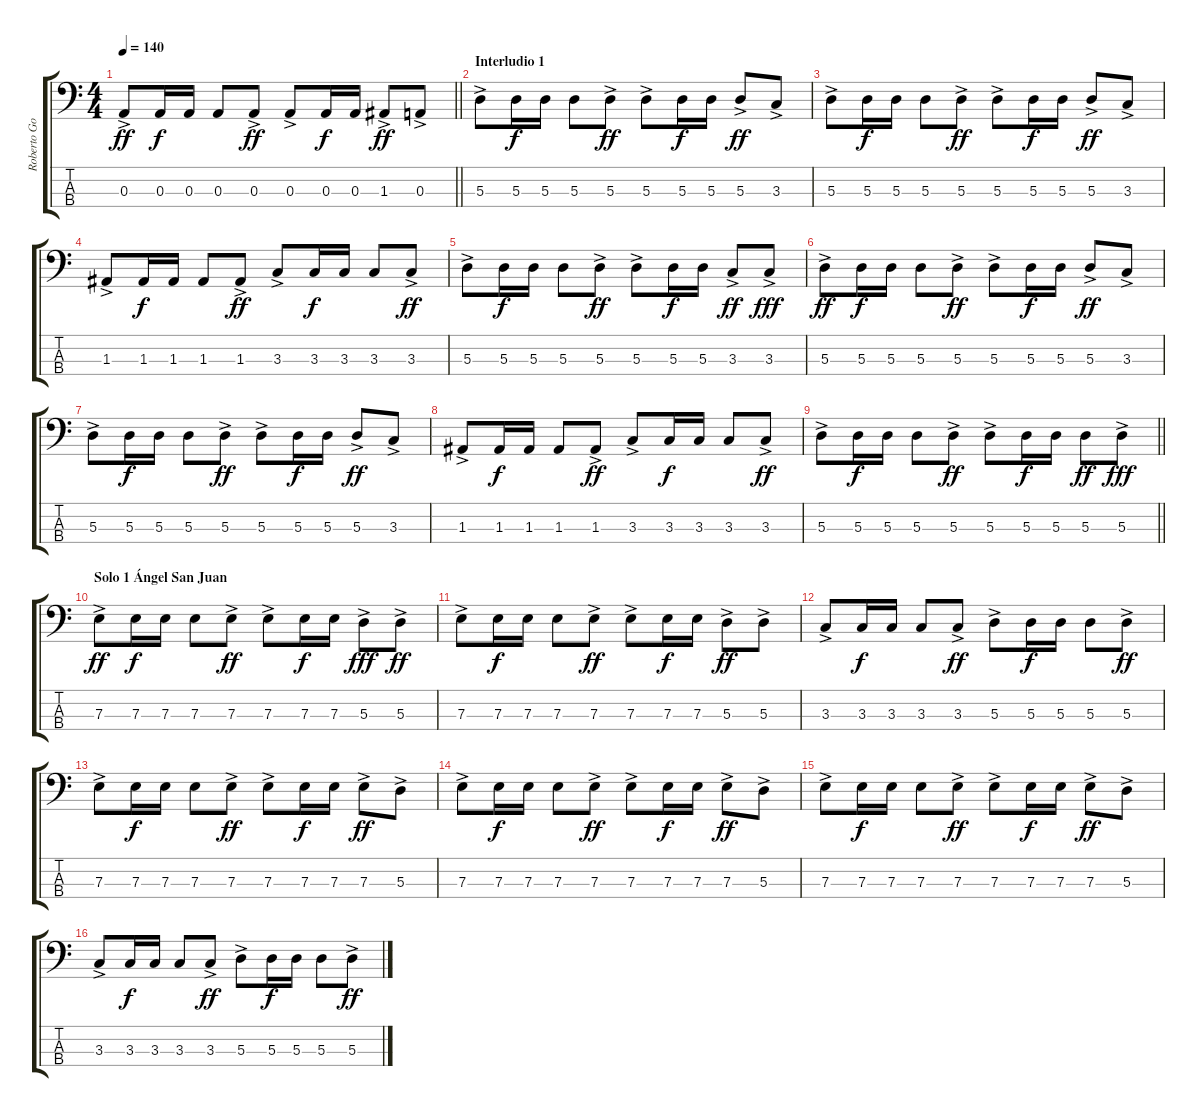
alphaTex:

\track ("Roberto Gonzalo" "Roberto Go") {instrument electricbassfinger}
\staff {score tabs}
\tuning (G2 D2 A1 E1) {hide}
\ts (4 4)
\tempo 140
\clef f4
\barLineRight lightlight
\ks c
0.3{ac}.8{dy ff} 0.3.16{dy f} 0.3.16 0.3.8 0.3{ac}.8{dy ff} 0.3{ac}.8 0.3.16{dy f} 0.3.16 1.3{ac}.8{dy ff} 0.3{ac}.8 |
\section ("" "Interludio 1")
5.3{ac}.8 5.3.16{dy f} 5.3.16 5.3.8 5.3{ac}.8{dy ff} 5.3{ac}.8 5.3.16{dy f} 5.3.16 5.3{ac}.8{dy ff} 3.3{ac}.8 |
5.3{ac}.8 5.3.16{dy f} 5.3.16 5.3.8 5.3{ac}.8{dy ff} 5.3{ac}.8 5.3.16{dy f} 5.3.16 5.3{ac}.8{dy ff} 3.3{ac}.8 |
1.3{ac}.8 1.3.16{dy f} 1.3.16 1.3.8 1.3{ac}.8{dy ff} 3.3{ac}.8 3.3.16{dy f} 3.3.16 3.3.8 3.3{ac}.8{dy ff} |
5.3{ac}.8 5.3.16{dy f} 5.3.16 5.3.8 5.3{ac}.8{dy ff} 5.3{ac}.8 5.3.16{dy f} 5.3.16 3.3{ac}.8{dy ff} 3.3{ac}.8{dy fff} |
5.3{ac}.8{dy ff} 5.3.16{dy f} 5.3.16 5.3.8 5.3{ac}.8{dy ff} 5.3{ac}.8 5.3.16{dy f} 5.3.16 5.3{ac}.8{dy ff} 3.3{ac}.8 |
5.3{ac}.8 5.3.16{dy f} 5.3.16 5.3.8 5.3{ac}.8{dy ff} 5.3{ac}.8 5.3.16{dy f} 5.3.16 5.3{ac}.8{dy ff} 3.3{ac}.8 |
1.3{ac}.8 1.3.16{dy f} 1.3.16 1.3.8 1.3{ac}.8{dy ff} 3.3{ac}.8 3.3.16{dy f} 3.3.16 3.3.8 3.3{ac}.8{dy ff} |
\barLineRight lightlight
5.3{ac}.8 5.3.16{dy f} 5.3.16 5.3.8 5.3{ac}.8{dy ff} 5.3{ac}.8 5.3.16{dy f} 5.3.16 5.3.8{dy ff} 5.3{ac}.8{dy fff} |
\section ("" "Solo 1 Ángel San Juan")
7.3{ac}.8{dy ff} 7.3.16{dy f} 7.3.16 7.3.8 7.3{ac}.8{dy ff} 7.3{ac}.8 7.3.16{dy f} 7.3.16 5.3{ac}.8{dy fff} 5.3{ac}.8{dy ff} |
7.3{ac}.8 7.3.16{dy f} 7.3.16 7.3.8 7.3{ac}.8{dy ff} 7.3{ac}.8 7.3.16{dy f} 7.3.16 5.3{ac}.8{dy ff} 5.3{ac}.8 |
3.3{ac}.8 3.3.16{dy f} 3.3.16 3.3.8 3.3{ac}.8{dy ff} 5.3{ac}.8 5.3.16{dy f} 5.3.16 5.3.8 5.3{ac}.8{dy ff} |
7.3{ac}.8 7.3.16{dy f} 7.3.16 7.3.8 7.3{ac}.8{dy ff} 7.3{ac}.8 7.3.16{dy f} 7.3.16 7.3{ac}.8{dy ff} 5.3{ac}.8 |
7.3{ac}.8 7.3.16{dy f} 7.3.16 7.3.8 7.3{ac}.8{dy ff} 7.3{ac}.8 7.3.16{dy f} 7.3.16 7.3{ac}.8{dy ff} 5.3{ac}.8 |
7.3{ac}.8 7.3.16{dy f} 7.3.16 7.3.8 7.3{ac}.8{dy ff} 7.3{ac}.8 7.3.16{dy f} 7.3.16 7.3{ac}.8{dy ff} 5.3{ac}.8 |
3.3{ac}.8 3.3.16{dy f} 3.3.16 3.3.8 3.3{ac}.8{dy ff} 5.3{ac}.8 5.3.16{dy f} 5.3.16 5.3.8 5.3{ac}.8{dy ff}
